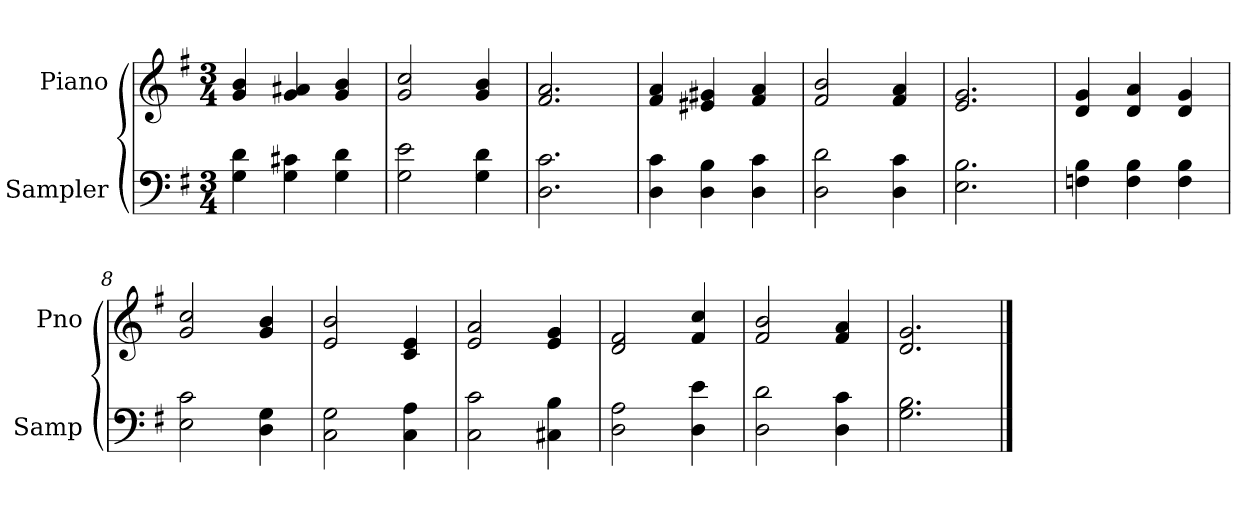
**kern	**kern
*part2	*part1
*staff2	*staff1
*I"Sampler	*I"Piano
*I'Samp	*I'Pno
*clefF4	*clefG2
*k[f#]	*k[f#]
*G:	*G:
*M3/4	*M3/4
=1	=1
4G 4d	4g 4b
4G 4c#X	4g 4a#X
4G 4d	4g 4b
=2	=2
2G 2e	2g 2cc
4G 4d	4g 4b
=3	=3
2.D 2.c	2.f# 2.a
=4	=4
4D 4c	4f# 4a
4D 4B	4e#X 4g#X
4D 4c	4f# 4a
=5	=5
2D 2d	2f# 2b
4D 4c	4f# 4a
=6	=6
2.E 2.B	2.e 2.g
=7	=7
4Fn 4B	4d 4g
4F 4B	4d 4a
4F 4B	4d 4g
=8	=8
2E 2c	2g 2cc
4D 4G	4g 4b
=9	=9
2C 2G	2e 2b
4C 4A	4c 4e
=10	=10
2C 2c	2e 2a
4C#X 4B	4e 4g
=11	=11
2D 2A	2d 2f#
4D 4e	4f# 4cc
=12	=12
2D 2d	2f# 2b
4D 4c	4f# 4a
=13	=13
2.G 2.B	2.d 2.g
==	==
*-	*-
